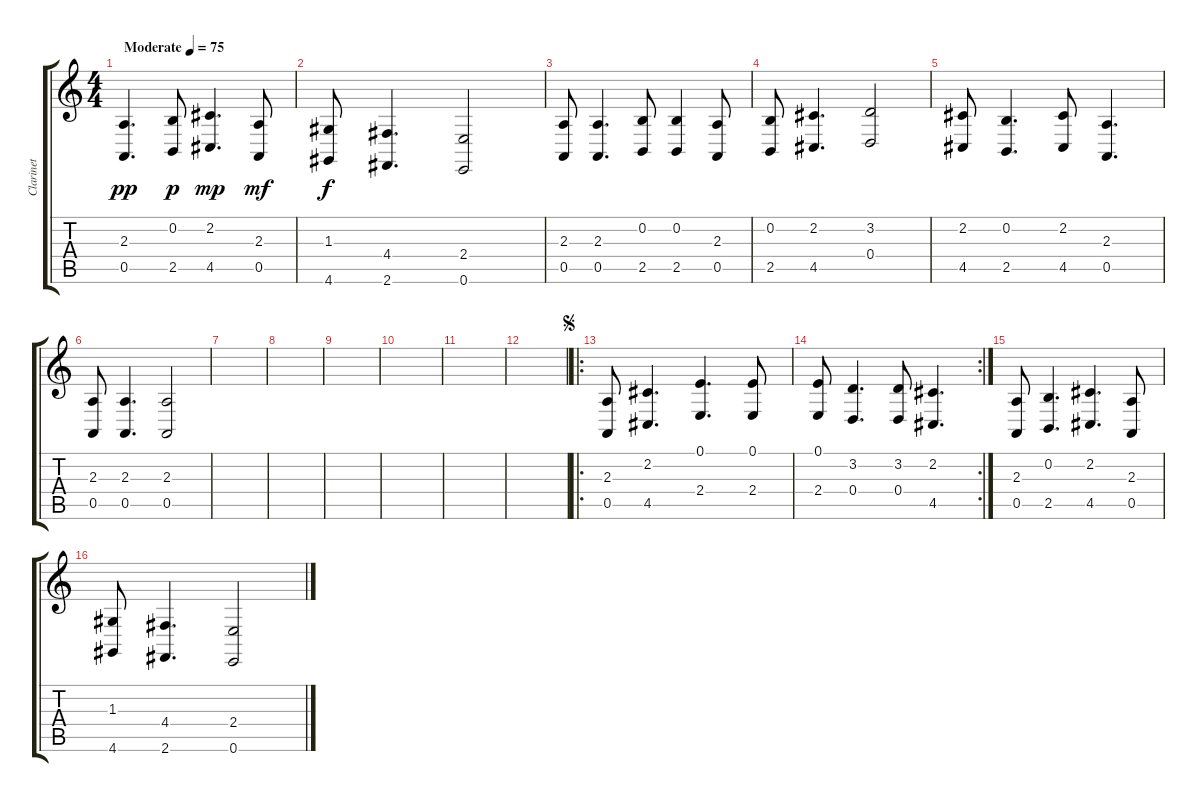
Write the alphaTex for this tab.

\track ("Clarinet" "Clarinet") {instrument clarinet}
\staff {score tabs}
\tuning (E4 B3 G3 D3 A2 E2) {hide}
\ts (4 4)
\tempo (75 "Moderate")
\clef g2
\ks c
(2.3 0.5).4{d dy pp instrument clarinet} (0.2 2.5).8{dy p} (2.2 4.5).4{d dy mp} (2.3 0.5).8{dy mf} |
(1.3 4.6).8{dy f} (4.4 2.6).4{d} (2.4 0.6).2 |
(2.3 0.5).8 (2.3 0.5).4{d} (0.2 2.5).8 (0.2 2.5).4 (2.3 0.5).8 |
(0.2 2.5).8 (2.2 4.5).4{d} (3.2 0.4).2 |
(2.2 4.5).8 (0.2 2.5).4{d} (2.2 4.5).8 (2.3 0.5).4{d} |
(2.3 0.5).8 (2.3 0.5).4{d} (2.3 0.5).2 |
|
|
|
|
|
|
\ro
\jump segno
(2.3 0.5).8 (2.2 4.5).4{d} (0.1 2.4).4{d} (0.1 2.4).8 |
\rc 2
(0.1 2.4).8 (3.2 0.4).4{d} (3.2 0.4).8 (2.2 4.5).4{d} |
(2.3 0.5).8 (0.2 2.5).4{d} (2.2 4.5).4{d} (2.3 0.5).8 |
(1.3 4.6).8 (4.4 2.6).4{d} (2.4 0.6).2
